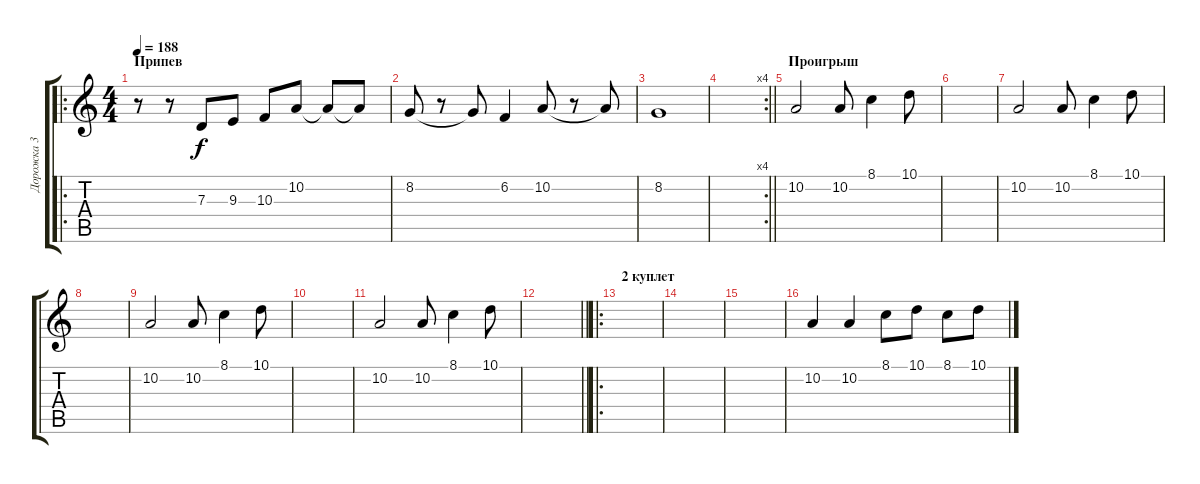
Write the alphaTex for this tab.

\track ("Дорожка 3" "Дорожка 3") {instrument trombone}
\staff {score tabs}
\tuning (E4 B3 G3 D3 A2 E2) {hide}
\ro
\ts (4 4)
\section ("" "Припев")
\tempo 188
\clef g2
\ks c
r.8{dy f} r.8 7.3.8 9.3.8 10.3.8 10.2.8 10.2{t}.8 10.2{t}.8 |
8.2.8 r.8 8.2{t}.8 6.2.4 10.2.8 r.8 10.2{t}.8 |
8.2.1 |
\rc 4
\barLineRight lightlight
|
\section ("" "Проигрыш")
10.2.2 10.2.8 8.1.4 10.1.8 |
|
10.2.2 10.2.8 8.1.4 10.1.8 |
|
10.2.2 10.2.8 8.1.4 10.1.8 |
|
10.2.2 10.2.8 8.1.4 10.1.8 |
\barLineRight lightlight
|
\ro
\section ("" "2 куплет")
|
|
|
10.2.4 10.2.4 8.1.8 10.1.8 8.1.8 10.1.8
